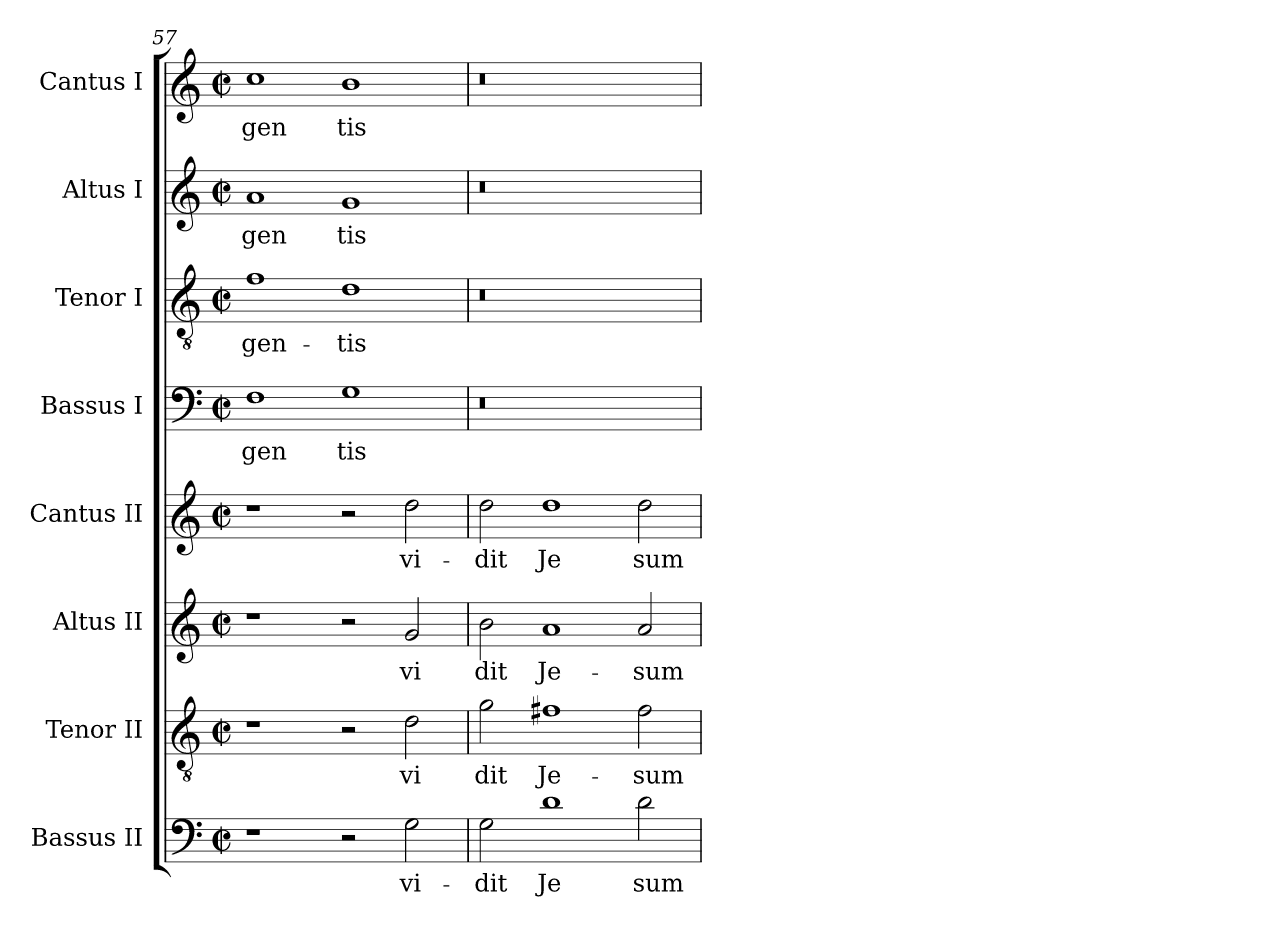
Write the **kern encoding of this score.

**kern	**text	**kern	**text	**kern	**text	**kern	**text	**kern	**text	**kern	**text	**kern	**text	**kern	**text
*part8	*part8	*part7	*part7	*part6	*part6	*part5	*part5	*part4	*part4	*part3	*part3	*part2	*part2	*part1	*part1
*staff8	*staff8	*staff7	*staff7	*staff6	*staff6	*staff5	*staff5	*staff4	*staff4	*staff3	*staff3	*staff2	*staff2	*staff1	*staff1
*I"Bassus II	*	*I"Tenor II	*	*I"Altus II	*	*I"Cantus II	*	*I"Bassus I	*	*I"Tenor I	*	*I"Altus I	*	*I"Cantus I	*
*clefF4	*	*clefGv2	*	*clefG2	*	*clefG2	*	*clefF4	*	*clefGv2	*	*clefG2	*	*clefG2	*
*k[]	*	*	*	*	*	*	*	*	*	*	*	*	*	*	*
*C:	*	*	*	*	*	*	*	*	*	*	*	*	*	*	*
*M2/2	*	*M2/2	*	*M2/2	*	*M2/2	*	*M2/2	*	*M2/2	*	*M2/2	*	*M2/2	*
*met(c|)	*	*met(c|)	*	*met(c|)	*	*met(c|)	*	*met(c|)	*	*met(c|)	*	*met(c|)	*	*met(c|)	*
=57	=57	=57	=57	=57	=57	=57	=57	=57	=57	=57	=57	=57	=57	=57	=57
!	!	!	!	!	!	!	!	!	!LO:LY:b:cj	!	!LO:LY:b:cj	!	!LO:LY:b:cj	!	!LO:LY:b:cj
1r	.	1r	.	1r	.	1r	.	1F	gen	1f	gen-	1a	gen	1cc	gen
!	!	!	!	!	!	!	!	!	!LO:LY:b:cj	!	!LO:LY:b:cj	!	!LO:LY:b:cj	!	!LO:LY:b:cj
2r	.	2r	.	2r	.	2r	.	1G	tis	1d	-tis	1g	tis	1b	tis
!	!LO:LY:b:cj	!	!LO:LY:b:cj	!	!LO:LY:b:cj	!	!LO:LY:b:cj	!	!	!	!	!	!	!	!
2G\	vi-	2d\	vi	2g/	vi	2dd\	vi-	.	.	.	.	.	.	.	.
!!LO:PB:g=z
=58	=58	=58	=58	=58	=58	=58	=58	=58	=58	=58	=58	=58	=58	=58	=58
!	!LO:LY:b:cj	!	!LO:LY:b:cj	!	!LO:LY:b:cj	!	!LO:LY:b:cj	!	!	!	!	!	!	!	!
2G\	-dit	2g\	dit	2b\	dit	2dd\	-dit	0r	.	0r	.	0r	.	0r	.
!	!LO:LY:b:cj	!	!LO:LY:b:cj	!	!LO:LY:b:cj	!	!LO:LY:b:cj	!	!	!	!	!	!	!	!
1d	Je	1f#X	Je-	1a	Je-	1dd	Je	.	.	.	.	.	.	.	.
!	!LO:LY:b:cj	!	!LO:LY:b:cj	!	!LO:LY:b:cj	!	!LO:LY:b:cj	!	!	!	!	!	!	!	!
2d\	sum	2f#\	-sum	2a/	-sum	2dd\	sum	.	.	.	.	.	.	.	.
=	=	=	=	=	=	=	=	=	=	=	=	=	=	=	=
*-	*-	*-	*-	*-	*-	*-	*-	*-	*-	*-	*-	*-	*-	*-	*-
